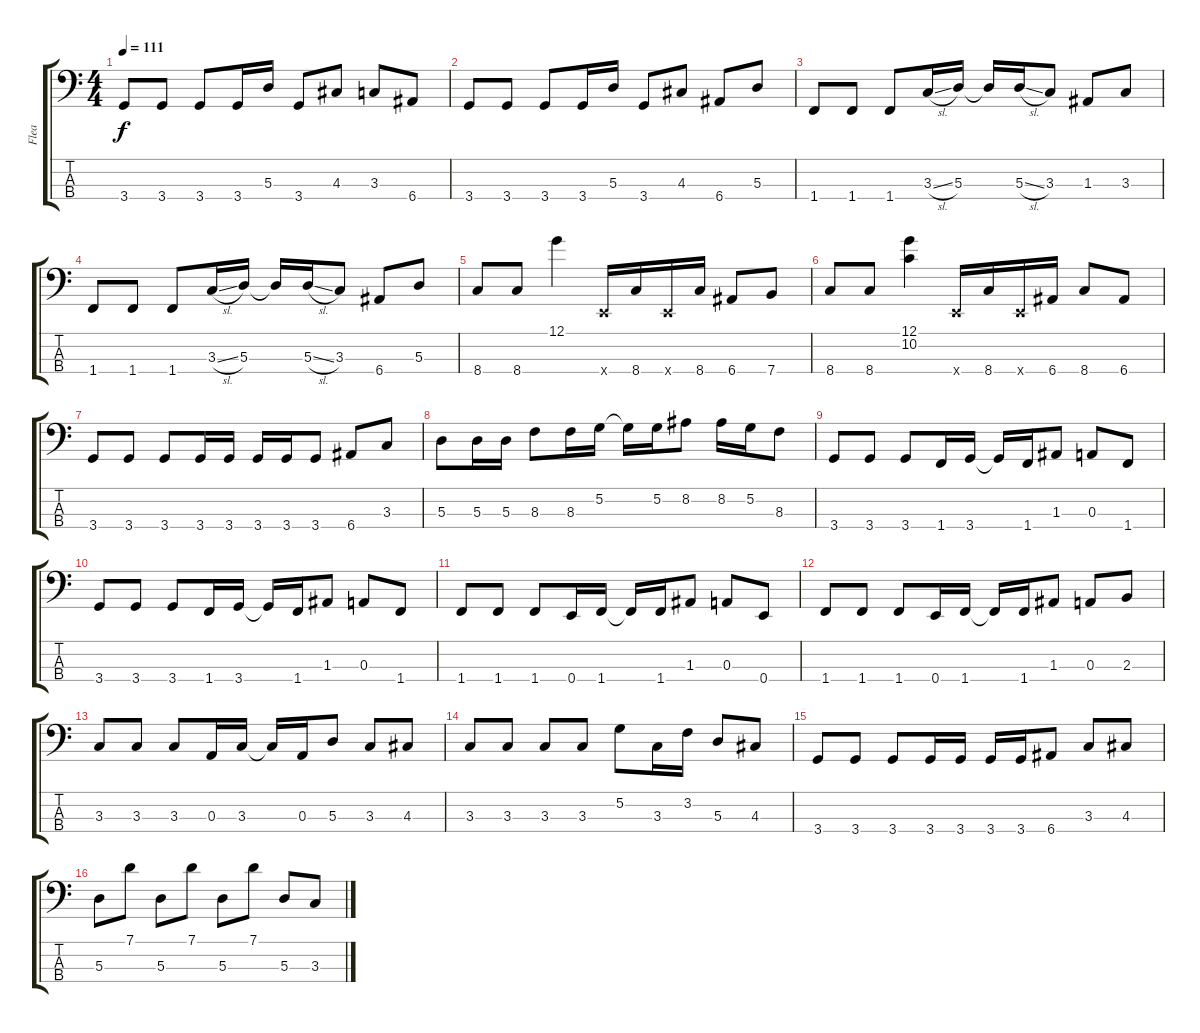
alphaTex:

\track ("Flea" "Flea") {instrument electricbassfinger}
\staff {score tabs}
\tuning (G2 D2 A1 E1) {hide}
\ts (4 4)
\tempo 111
\clef f4
\ks c
3.4.8{dy f} 3.4.8 3.4.8 3.4.16 5.3.16 3.4.8 4.3.8 3.3.8 6.4.8 |
3.4.8 3.4.8 3.4.8 3.4.16 5.3.16 3.4.8 4.3.8 6.4.8 5.3.8 |
1.4.8 1.4.8 1.4.8 3.3{sl}.16 5.3.16 5.3{t}.16 5.3{sl}.16 3.3.8 1.3.8 3.3.8 |
1.4.8 1.4.8 1.4.8 3.3{sl}.16 5.3.16 5.3{t}.16 5.3{sl}.16 3.3.8 6.4.8 5.3.8 |
8.4.8 8.4.8 12.1.4 0.4{x}.16 8.4.16 0.4{x}.16 8.4.16 6.4.8 7.4.8 |
8.4.8 8.4.8 (12.1 10.2).4 0.4{x}.16 8.4.16 0.4{x}.16 6.4.16 8.4.8 6.4.8 |
3.4.8 3.4.8 3.4.8 3.4.16 3.4.16 3.4.16 3.4.16 3.4.8 6.4.8 3.3.8 |
5.3.8 5.3.16 5.3.16 8.3.8 8.3.16 5.2.16 5.2{t}.16 5.2.16 8.2.8 8.2.16 5.2.16 8.3.8 |
3.4.8 3.4.8 3.4.8 1.4.16 3.4.16 3.4{t}.16 1.4.16 1.3.8 0.3.8 1.4.8 |
3.4.8 3.4.8 3.4.8 1.4.16 3.4.16 3.4{t}.16 1.4.16 1.3.8 0.3.8 1.4.8 |
1.4.8 1.4.8 1.4.8 0.4.16 1.4.16 1.4{t}.16 1.4.16 1.3.8 0.3.8 0.4.8 |
1.4.8 1.4.8 1.4.8 0.4.16 1.4.16 1.4{t}.16 1.4.16 1.3.8 0.3.8 2.3.8 |
3.3.8 3.3.8 3.3.8 0.3.16 3.3.16 3.3{t}.16 0.3.16 5.3.8 3.3.8 4.3.8 |
3.3.8 3.3.8 3.3.8 3.3.8 5.2.8 3.3.16 3.2.16 5.3.8 4.3.8 |
3.4.8 3.4.8 3.4.8 3.4.16 3.4.16 3.4.16 3.4.16 6.4.8 3.3.8 4.3.8 |
5.3.8 7.1.8 5.3.8 7.1.8 5.3.8 7.1.8 5.3.8 3.3.8
